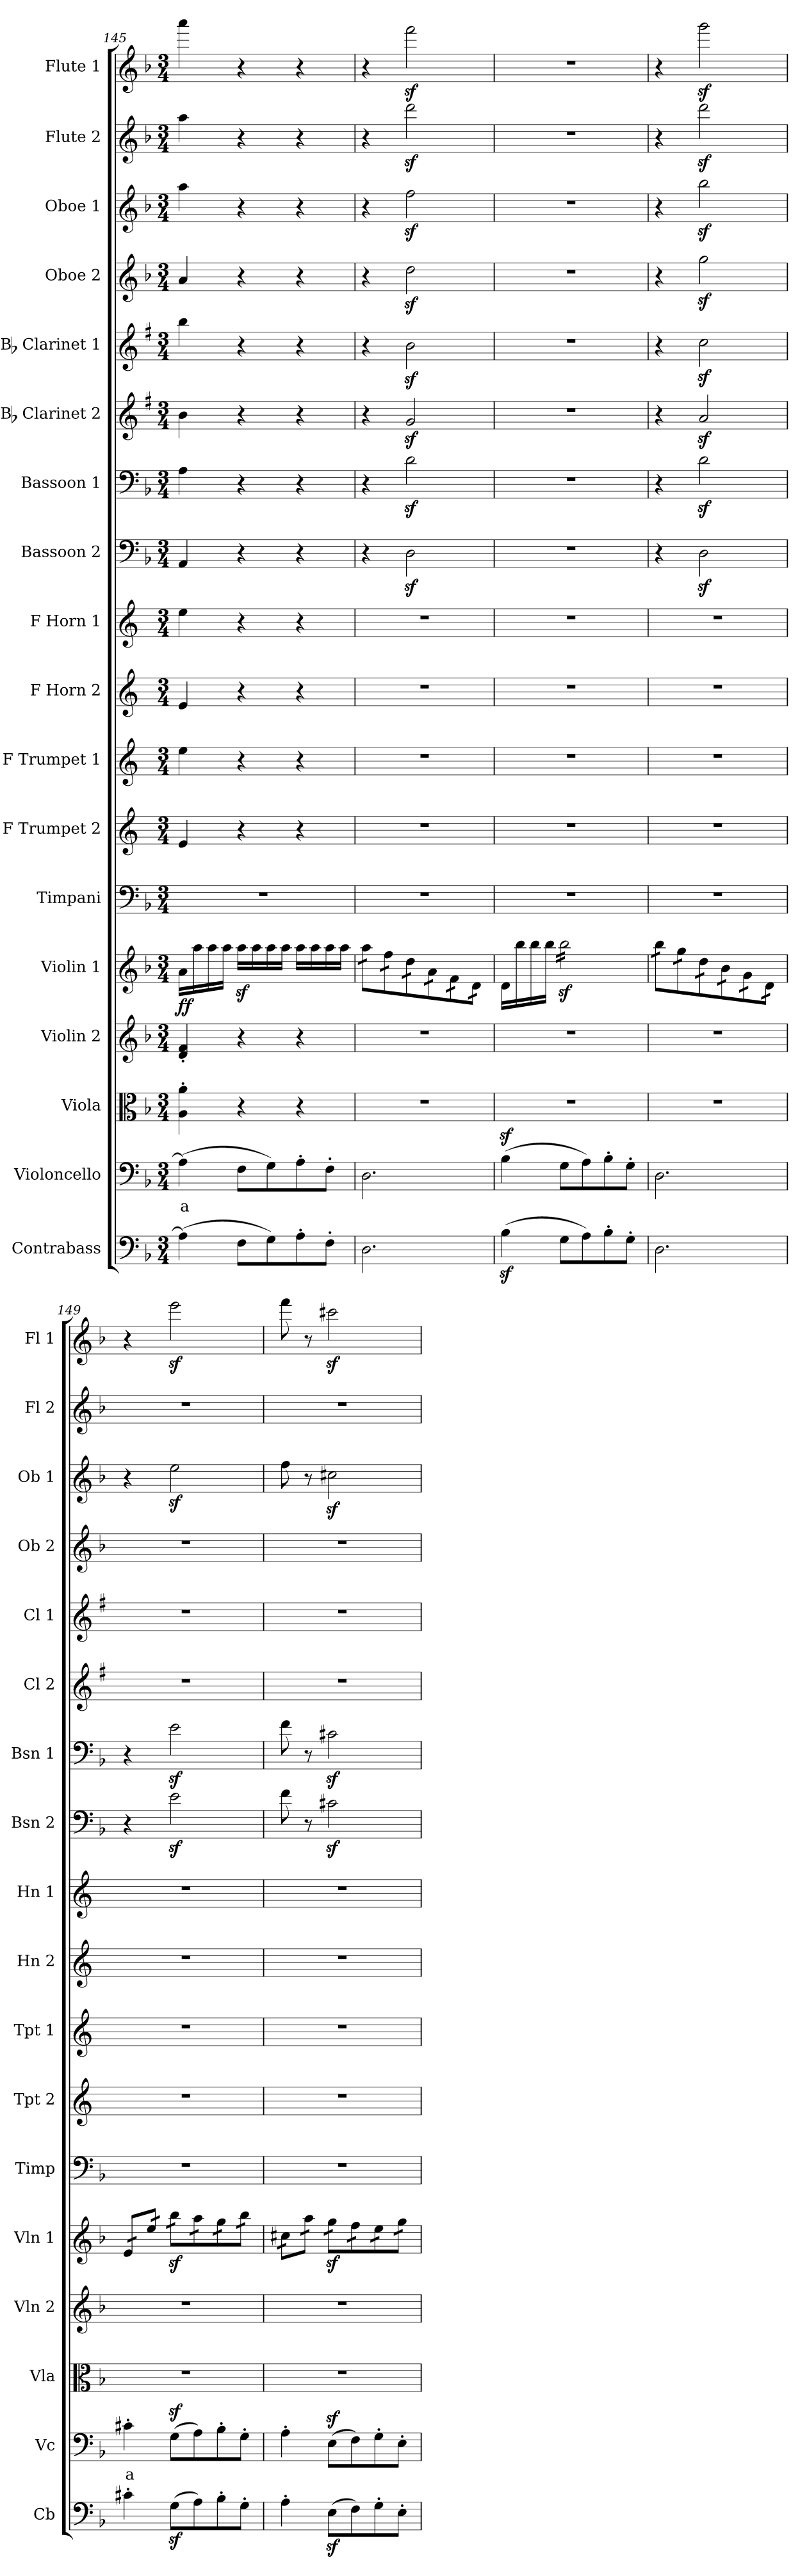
**kern	**kern	**text	**kern	**kern	**kern	**dynam	**kern	**kern	**kern	**kern	**kern	**kern	**kern	**kern	**kern	**kern	**kern	**kern	**kern
*part18	*part17	*part17	*part16	*part15	*part14	*part14	*part13	*part12	*part11	*part10	*part9	*part8	*part7	*part6	*part5	*part4	*part3	*part2	*part1
*staff18	*staff17	*staff17	*staff16	*staff15	*staff14	*staff14	*staff13	*staff12	*staff11	*staff10	*staff9	*staff8	*staff7	*staff6	*staff5	*staff4	*staff3	*staff2	*staff1
*I"Contrabass	*I"Violoncello	*	*I"Viola	*I"Violin 2	*I"Violin 1	*	*I"Timpani	*I"F Trumpet 2	*I"F Trumpet 1	*I"F Horn 2	*I"F Horn 1	*I"Bassoon 2	*I"Bassoon 1	*I"Bb Clarinet 2	*I"Bb Clarinet 1	*I"Oboe 2	*I"Oboe 1	*I"Flute 2	*I"Flute 1
*I'Cb	*I'Vc	*	*I'Vla	*I'Vln 2	*I'Vln 1	*	*I'Timp	*I'Tpt 2	*I'Tpt 1	*I'Hn 2	*I'Hn 1	*I'Bsn 2	*I'Bsn 1	*I'Cl 2	*I'Cl 1	*I'Ob 2	*I'Ob 1	*I'Fl 2	*I'Fl 1
*clefF4	*clefF4	*	*clefC3	*clefG2	*clefG2	*	*clefF4	*clefG2	*clefG2	*clefG2	*clefG2	*clefF4	*clefF4	*clefG2	*clefG2	*clefG2	*clefG2	*clefG2	*clefG2
*ITrd7c12	*	*	*	*	*	*	*	*ITrd-3c-5	*ITrd-3c-5	*ITrd4c7	*ITrd4c7	*	*	*ITrd1c2	*ITrd1c2	*	*	*	*
*k[b-]	*k[b-]	*	*k[b-]	*k[b-]	*k[b-]	*	*k[b-]	*k[b-]	*k[b-]	*k[b-]	*k[b-]	*k[b-]	*k[b-]	*k[b-]	*k[b-]	*k[b-]	*k[b-]	*k[b-]	*k[b-]
*M3/4	*M3/4	*	*M3/4	*M3/4	*M3/4	*	*M3/4	*M3/4	*M3/4	*M3/4	*M3/4	*M3/4	*M3/4	*M3/4	*M3/4	*M3/4	*M3/4	*M3/4	*M3/4
=145	=145	=145	=145	=145	=145	=145	=145	=145	=145	=145	=145	=145	=145	=145	=145	=145	=145	=145	=145
!	!	!LO:LY:b:color=#FF0000	!	!	!	!LO:DY:b	!	!	!	!	!	!	!	!	!	!	!	!	!
(4AA\]	(4A\]	a	4A\' 4a\'	4d/' 4f/'	16a\LL	ff	2.r	4a/	4aa\	4A/	4a\	4AA/	4A\	4a\	4aa\	4a/	4aa\	4aa\	4aaa\
.	.	.	.	.	16aa\	.	.	.	.	.	.	.	.	.	.	.	.	.	.
.	.	.	.	.	16aa\	.	.	.	.	.	.	.	.	.	.	.	.	.	.
.	.	.	.	.	16aa\JJ	.	.	.	.	.	.	.	.	.	.	.	.	.	.
8FF\L	8F\L	.	4r	4r	16aaz<\LL	.	.	4r	4r	4r	4r	4r	4r	4r	4r	4r	4r	4r	4r
.	.	.	.	.	16aa\	.	.	.	.	.	.	.	.	.	.	.	.	.	.
8GG\)	8G\)	.	.	.	16aa\	.	.	.	.	.	.	.	.	.	.	.	.	.	.
.	.	.	.	.	16aa\JJ	.	.	.	.	.	.	.	.	.	.	.	.	.	.
8AA'\	8A'\	.	4r	4r	16aa\LL	.	.	4r	4r	4r	4r	4r	4r	4r	4r	4r	4r	4r	4r
.	.	.	.	.	16aa\	.	.	.	.	.	.	.	.	.	.	.	.	.	.
8FF'\J	8F'\J	.	.	.	16aa\	.	.	.	.	.	.	.	.	.	.	.	.	.	.
.	.	.	.	.	16aa\JJ	.	.	.	.	.	.	.	.	.	.	.	.	.	.
=146	=146	=146	=146	=146	=146	=146	=146	=146	=146	=146	=146	=146	=146	=146	=146	=146	=146	=146	=146
*	*	*	*	*	*tremolo	*	*	*	*	*	*	*	*	*	*	*	*	*	*
2.DD\	2.D\	.	2.r	2.r	16aa\LL	.	2.r	2.r	2.r	2.r	2.r	4r	4r	4r	4r	4r	4r	4r	4r
.	.	.	.	.	16aa\	.	.	.	.	.	.	.	.	.	.	.	.	.	.
.	.	.	.	.	16ff\	.	.	.	.	.	.	.	.	.	.	.	.	.	.
.	.	.	.	.	16ff\	.	.	.	.	.	.	.	.	.	.	.	.	.	.
.	.	.	.	.	16dd\	.	.	.	.	.	.	2Dz<\	2dz<\	2fz</	2az<\	2ddz<\	2ffz<\	2dddz<\	2fffz<\
.	.	.	.	.	16dd\	.	.	.	.	.	.	.	.	.	.	.	.	.	.
.	.	.	.	.	16a\	.	.	.	.	.	.	.	.	.	.	.	.	.	.
.	.	.	.	.	16a\	.	.	.	.	.	.	.	.	.	.	.	.	.	.
.	.	.	.	.	16f\	.	.	.	.	.	.	.	.	.	.	.	.	.	.
.	.	.	.	.	16f\	.	.	.	.	.	.	.	.	.	.	.	.	.	.
.	.	.	.	.	16d\	.	.	.	.	.	.	.	.	.	.	.	.	.	.
.	.	.	.	.	16d\JJ	.	.	.	.	.	.	.	.	.	.	.	.	.	.
*	*	*	*	*	*Xtremolo	*	*	*	*	*	*	*	*	*	*	*	*	*	*
!!LO:PB:g=z
=147	=147	=147	=147	=147	=147	=147	=147	=147	=147	=147	=147	=147	=147	=147	=147	=147	=147	=147	=147
(4BB-z<\	(4B-z<\	.	2.r	2.r	16d\LL	.	2.r	2.r	2.r	2.r	2.r	2.r	2.r	2.r	2.r	2.r	2.r	2.r	2.r
.	.	.	.	.	16bb-\	.	.	.	.	.	.	.	.	.	.	.	.	.	.
.	.	.	.	.	16bb-\	.	.	.	.	.	.	.	.	.	.	.	.	.	.
.	.	.	.	.	16bb-\JJ	.	.	.	.	.	.	.	.	.	.	.	.	.	.
*	*	*	*	*	*tremolo	*	*	*	*	*	*	*	*	*	*	*	*	*	*
8GG\L	8G\L	.	.	.	16bb-z<\LL	.	.	.	.	.	.	.	.	.	.	.	.	.	.
.	.	.	.	.	16bb-z<\	.	.	.	.	.	.	.	.	.	.	.	.	.	.
8AA\)	8A\)	.	.	.	16bb-\	.	.	.	.	.	.	.	.	.	.	.	.	.	.
.	.	.	.	.	16bb-\	.	.	.	.	.	.	.	.	.	.	.	.	.	.
8BB-'\	8B-'\	.	.	.	16bb-\	.	.	.	.	.	.	.	.	.	.	.	.	.	.
.	.	.	.	.	16bb-\	.	.	.	.	.	.	.	.	.	.	.	.	.	.
8GG'\J	8G'\J	.	.	.	16bb-\	.	.	.	.	.	.	.	.	.	.	.	.	.	.
.	.	.	.	.	16bb-\JJ	.	.	.	.	.	.	.	.	.	.	.	.	.	.
=148	=148	=148	=148	=148	=148	=148	=148	=148	=148	=148	=148	=148	=148	=148	=148	=148	=148	=148	=148
2.DD\	2.D\	.	2.r	2.r	16bb-\LL	.	2.r	2.r	2.r	2.r	2.r	4r	4r	4r	4r	4r	4r	4r	4r
.	.	.	.	.	16bb-\	.	.	.	.	.	.	.	.	.	.	.	.	.	.
.	.	.	.	.	16gg\	.	.	.	.	.	.	.	.	.	.	.	.	.	.
.	.	.	.	.	16gg\	.	.	.	.	.	.	.	.	.	.	.	.	.	.
.	.	.	.	.	16dd\	.	.	.	.	.	.	2Dz<\	2dz<\	2gz</	2b-z<\	2ggz<\	2bb-z<\	2dddz<\	2gggz<\
.	.	.	.	.	16dd\	.	.	.	.	.	.	.	.	.	.	.	.	.	.
.	.	.	.	.	16b-\	.	.	.	.	.	.	.	.	.	.	.	.	.	.
.	.	.	.	.	16b-\	.	.	.	.	.	.	.	.	.	.	.	.	.	.
.	.	.	.	.	16g\	.	.	.	.	.	.	.	.	.	.	.	.	.	.
.	.	.	.	.	16g\	.	.	.	.	.	.	.	.	.	.	.	.	.	.
.	.	.	.	.	16d\	.	.	.	.	.	.	.	.	.	.	.	.	.	.
.	.	.	.	.	16d\JJ	.	.	.	.	.	.	.	.	.	.	.	.	.	.
=149	=149	=149	=149	=149	=149	=149	=149	=149	=149	=149	=149	=149	=149	=149	=149	=149	=149	=149	=149
!	!	!LO:LY:b:color=#FF0000	!	!	!	!	!	!	!	!	!	!	!	!	!	!	!	!	!
4C#X'\	4c#X'\	a	2.r	2.r	16e/LL	.	2.r	2.r	2.r	2.r	2.r	4r	4r	2.r	2.r	2.r	4r	2.r	4r
.	.	.	.	.	16e/	.	.	.	.	.	.	.	.	.	.	.	.	.	.
.	.	.	.	.	16ee/	.	.	.	.	.	.	.	.	.	.	.	.	.	.
.	.	.	.	.	16ee/JJ	.	.	.	.	.	.	.	.	.	.	.	.	.	.
(8GGz<\L	(8Gz<\L	.	.	.	16bb-z<\LL	.	.	.	.	.	.	2ez<\	2ez<\	.	.	.	2eez<\	.	2eeez<\
.	.	.	.	.	16bb-z<\	.	.	.	.	.	.	.	.	.	.	.	.	.	.
8AA\)	8A\)	.	.	.	16aa\	.	.	.	.	.	.	.	.	.	.	.	.	.	.
.	.	.	.	.	16aa\	.	.	.	.	.	.	.	.	.	.	.	.	.	.
8BB-'\	8B-'\	.	.	.	16gg\	.	.	.	.	.	.	.	.	.	.	.	.	.	.
.	.	.	.	.	16gg\	.	.	.	.	.	.	.	.	.	.	.	.	.	.
8GG'\J	8G'\J	.	.	.	16bb-\	.	.	.	.	.	.	.	.	.	.	.	.	.	.
.	.	.	.	.	16bb-\JJ	.	.	.	.	.	.	.	.	.	.	.	.	.	.
=150	=150	=150	=150	=150	=150	=150	=150	=150	=150	=150	=150	=150	=150	=150	=150	=150	=150	=150	=150
4AA'\	4A'\	.	2.r	2.r	16cc#X\LL	.	2.r	2.r	2.r	2.r	2.r	8f\	8f\	2.r	2.r	2.r	8ff\	2.r	8fff\
.	.	.	.	.	16cc#X\	.	.	.	.	.	.	.	.	.	.	.	.	.	.
.	.	.	.	.	16aa\	.	.	.	.	.	.	8r	8r	.	.	.	8r	.	8r
.	.	.	.	.	16aa\JJ	.	.	.	.	.	.	.	.	.	.	.	.	.	.
(8EEz<\L	(8Ez<\L	.	.	.	16ggz<\LL	.	.	.	.	.	.	2c#Xz<\	2c#Xz<\	.	.	.	2cc#Xz<\	.	2ccc#Xz<\
.	.	.	.	.	16ggz<\	.	.	.	.	.	.	.	.	.	.	.	.	.	.
8FF\)	8F\)	.	.	.	16ff\	.	.	.	.	.	.	.	.	.	.	.	.	.	.
.	.	.	.	.	16ff\	.	.	.	.	.	.	.	.	.	.	.	.	.	.
8GG'\	8G'\	.	.	.	16ee\	.	.	.	.	.	.	.	.	.	.	.	.	.	.
.	.	.	.	.	16ee\	.	.	.	.	.	.	.	.	.	.	.	.	.	.
8EE'\J	8E'\J	.	.	.	16gg\	.	.	.	.	.	.	.	.	.	.	.	.	.	.
.	.	.	.	.	16gg\JJ	.	.	.	.	.	.	.	.	.	.	.	.	.	.
*	*	*	*	*	*Xtremolo	*	*	*	*	*	*	*	*	*	*	*	*	*	*
=	=	=	=	=	=	=	=	=	=	=	=	=	=	=	=	=	=	=	=
*-	*-	*-	*-	*-	*-	*-	*-	*-	*-	*-	*-	*-	*-	*-	*-	*-	*-	*-	*-
